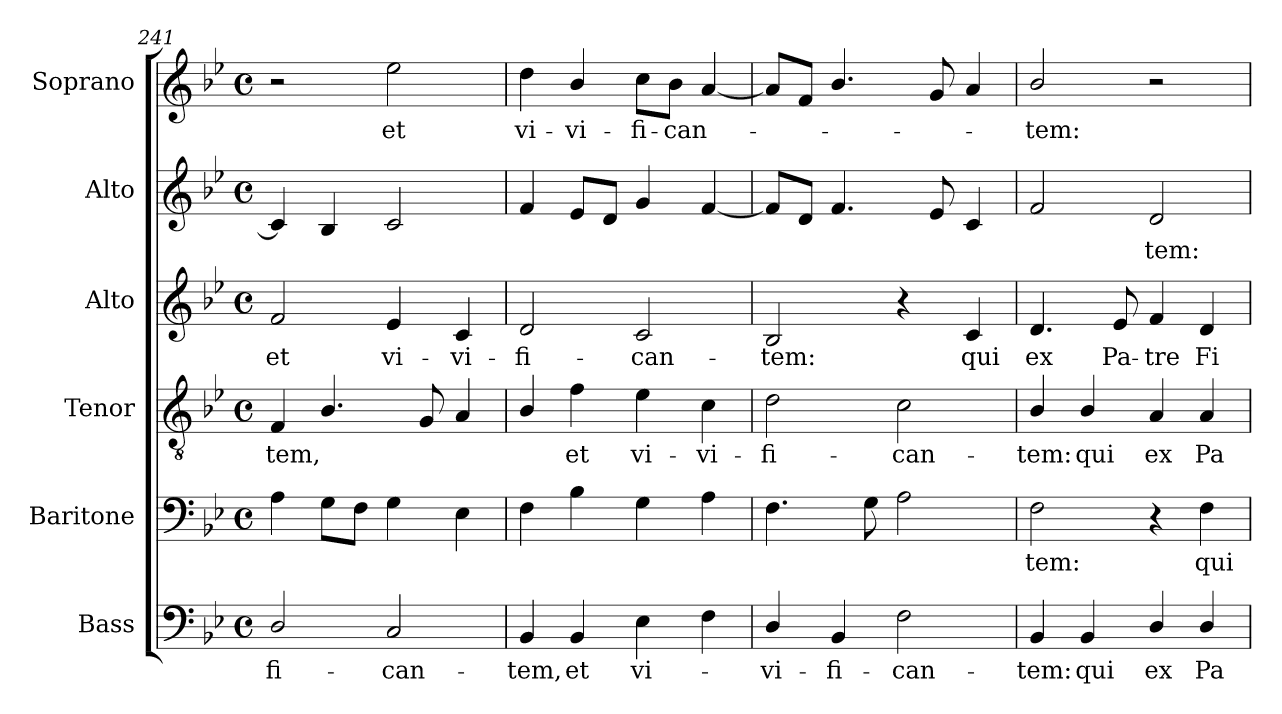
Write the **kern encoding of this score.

**kern	**text	**kern	**text	**kern	**text	**kern	**text	**kern	**text	**kern	**text
*part6	*part6	*part5	*part5	*part4	*part4	*part3	*part3	*part2	*part2	*part1	*part1
*staff6	*staff6	*staff5	*staff5	*staff4	*staff4	*staff3	*staff3	*staff2	*staff2	*staff1	*staff1
*I"Bass	*	*I"Baritone	*	*I"Tenor	*	*I"Alto	*	*I"Alto	*	*I"Soprano	*
*I'B.	*	*I'Bar.	*	*I'T.	*	*I'A.	*	*I'A.	*	*I'S.	*
*clefF4	*	*clefF4	*	*clefGv2	*	*clefG2	*	*clefG2	*	*clefG2	*
*	*	*	*	*ITrd7c12	*	*	*	*	*	*	*
*k[b-e-]	*	*k[b-e-]	*	*k[b-e-]	*	*k[b-e-]	*	*k[b-e-]	*	*k[b-e-]	*
*B-:	*	*B-:	*	*B-:	*	*B-:	*	*B-:	*	*B-:	*
*M4/4	*	*M4/4	*	*M4/4	*	*M4/4	*	*M4/4	*	*M4/4	*
*met(c)	*	*met(c)	*	*met(c)	*	*met(c)	*	*met(c)	*	*met(c)	*
=241	=241	=241	=241	=241	=241	=241	=241	=241	=241	=241	=241
!	!LO:LY:b:color=#000000	!	!	!	!	!	!	!	!	!	!
!	!	!	!	!	!LO:LY:b:color=#000000	!	!	!	!	!	!
!	!	!	!	!	!	!	!LO:LY:b:color=#000000	!	!	!	!
2Di/	-fi-	4Ai\	.	4FFi/	-tem,	2fi/	et	4ci/]	.	2r	.
.	.	8Gi\L	.	4.BB-i/	.	.	.	4B-i/	.	.	.
.	.	8Fi\J	.	.	.	.	.	.	.	.	.
!	!LO:LY:b:color=#000000	!	!	!	!	!	!	!	!	!	!
!	!	!	!	!	!	!	!LO:LY:b:color=#000000	!	!	!	!
!	!	!	!	!	!	!	!	!	!	!	!LO:LY:b:color=#000000
2Ci/	-can-	4Gi\	.	.	.	4e-i/	vi-	2ci/	.	2ee-i\	et
.	.	.	.	8GGi/	.	.	.	.	.	.	.
!	!	!	!	!	!	!	!LO:LY:b:color=#000000	!	!	!	!
.	.	4E-i\	.	4AAi/	.	4ci/	-vi-	.	.	.	.
=242	=242	=242	=242	=242	=242	=242	=242	=242	=242	=242	=242
!	!LO:LY:b:color=#000000	!	!	!	!	!	!	!	!	!	!
!	!	!	!	!	!	!	!LO:LY:b:color=#000000	!	!	!	!
!	!	!	!	!	!	!	!	!	!	!	!LO:LY:b:color=#000000
4BB-i/	-tem,	4Fi\	.	4BB-i/	.	2di/	-fi-	4fi/	.	4ddi\	vi-
!	!LO:LY:b:color=#000000	!	!	!	!	!	!	!	!	!	!
!	!	!	!	!	!LO:LY:b:color=#000000	!	!	!	!	!	!
!	!	!	!	!	!	!	!	!	!	!	!LO:LY:b:color=#000000
4BB-i/	et	4B-i\	.	4Fi\	et	.	.	8e-i/L	.	4b-i/	-vi-
.	.	.	.	.	.	.	.	8di/J	.	.	.
!	!LO:LY:b:color=#000000	!	!	!	!	!	!	!	!	!	!
!	!	!	!	!	!LO:LY:b:color=#000000	!	!	!	!	!	!
!	!	!	!	!	!	!	!LO:LY:b:color=#000000	!	!	!	!
!	!	!	!	!	!	!	!	!	!	!	!LO:LY:b:color=#000000
4E-i\	vi-	4Gi\	.	4E-i\	vi-	2ci/	-can-	4gi/	.	8cci\L	-fi-
!	!	!	!	!	!	!	!	!	!	!	!LO:LY:b:color=#000000
.	.	.	.	.	.	.	.	.	.	8b-i\J	-can-
!	!	!	!	!	!LO:LY:b:color=#000000	!	!	!	!	!	!
4Fi\	.	4Ai\	.	4Ci\	-vi-	.	.	[4fi/	.	[4ai/	.
=243	=243	=243	=243	=243	=243	=243	=243	=243	=243	=243	=243
!	!LO:LY:b:color=#000000	!	!	!	!	!	!	!	!	!	!
!	!	!	!	!	!LO:LY:b:color=#000000	!	!	!	!	!	!
!	!	!	!	!	!	!	!LO:LY:b:color=#000000	!	!	!	!
4Di/	-vi-	4.Fi\	.	2Di\	-fi-	2B-i/	-tem:	8fi/L]	.	8ai/L]	.
.	.	.	.	.	.	.	.	8di/J	.	8fi/J	.
!	!LO:LY:b:color=#000000	!	!	!	!	!	!	!	!	!	!
4BB-i/	-fi-	.	.	.	.	.	.	4.fi/	.	4.b-i/	.
.	.	8Gi\	.	.	.	.	.	.	.	.	.
!	!LO:LY:b:color=#000000	!	!	!	!	!	!	!	!	!	!
!	!	!	!	!	!LO:LY:b:color=#000000	!	!	!	!	!	!
2Fi\	-can-	2Ai\	.	2Ci\	-can-	4r	.	.	.	.	.
.	.	.	.	.	.	.	.	8e-i/	.	8gi/	.
!	!	!	!	!	!	!	!LO:LY:b:color=#000000	!	!	!	!
.	.	.	.	.	.	4ci/	qui	4ci/	.	4ai/	.
=244	=244	=244	=244	=244	=244	=244	=244	=244	=244	=244	=244
!	!LO:LY:b:color=#000000	!	!	!	!	!	!	!	!	!	!
!	!	!	!LO:LY:b:color=#000000	!	!	!	!	!	!	!	!
!	!	!	!	!	!LO:LY:b:color=#000000	!	!	!	!	!	!
!	!	!	!	!	!	!	!LO:LY:b:color=#000000	!	!	!	!
!	!	!	!	!	!	!	!	!	!	!	!LO:LY:b:color=#000000
4BB-i/	-tem:	2Fi\	-tem:	4BB-i/	-tem:	4.di/	ex	2fi/	.	2b-i/	-tem:
!	!LO:LY:b:color=#000000	!	!	!	!	!	!	!	!	!	!
!	!	!	!	!	!LO:LY:b:color=#000000	!	!	!	!	!	!
4BB-i/	qui	.	.	4BB-i/	qui	.	.	.	.	.	.
!	!	!	!	!	!	!	!LO:LY:b:color=#000000	!	!	!	!
.	.	.	.	.	.	8e-i/	Pa-	.	.	.	.
!	!LO:LY:b:color=#000000	!	!	!	!	!	!	!	!	!	!
!	!	!	!	!	!LO:LY:b:color=#000000	!	!	!	!	!	!
!	!	!	!	!	!	!	!LO:LY:b:color=#000000	!	!	!	!
!	!	!	!	!	!	!	!	!	!LO:LY:b:color=#000000	!	!
4Di/	ex	4r	.	4AAi/	ex	4fi/	-tre	2di/	-tem:	2r	.
!	!LO:LY:b:color=#000000	!	!	!	!	!	!	!	!	!	!
!	!	!	!LO:LY:b:color=#000000	!	!	!	!	!	!	!	!
!	!	!	!	!	!LO:LY:b:color=#000000	!	!	!	!	!	!
!	!	!	!	!	!	!	!LO:LY:b:color=#000000	!	!	!	!
4Di/	Pa-	4Fi\	qui	4AAi/	Pa-	4di/	Fi-	.	.	.	.
=	=	=	=	=	=	=	=	=	=	=	=
*-	*-	*-	*-	*-	*-	*-	*-	*-	*-	*-	*-
